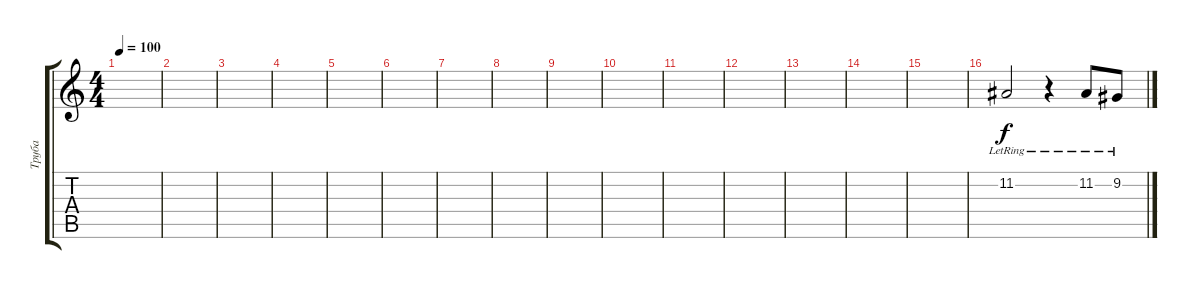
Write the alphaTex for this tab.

\track ("Труба" "Труба") {instrument trumpet}
\staff {score tabs}
\tuning (E4 B3 G3 D3 A2 E2) {hide}
\ts (4 4)
\tempo 100
\clef g2
\ks c
|
|
|
|
|
|
|
|
|
|
|
|
|
|
|
11.2{lr}.2 r.4 11.2{lr}.8 9.2{lr}.8
